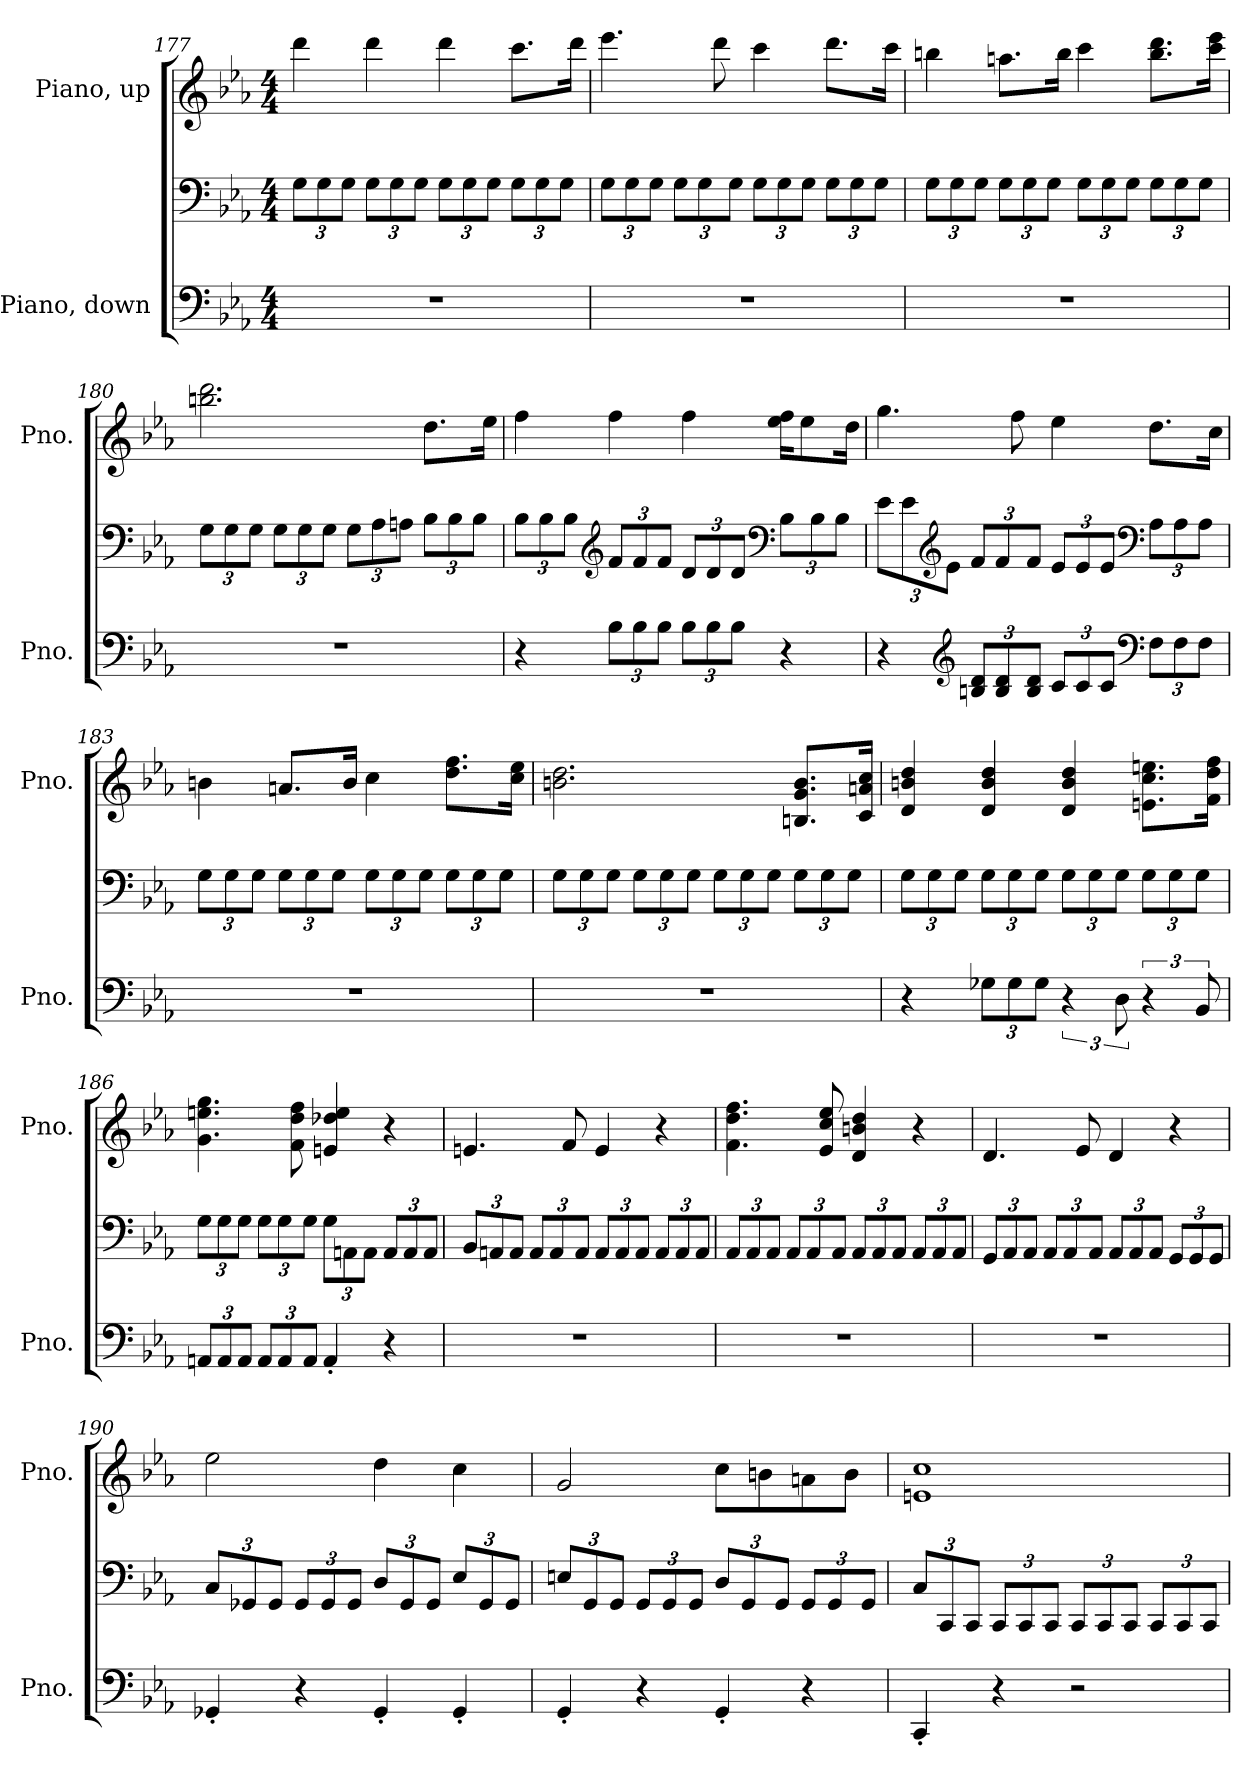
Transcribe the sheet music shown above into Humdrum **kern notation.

**kern	**kern	**kern
*part2	*part2	*part1
*staff3	*staff2	*staff1
*I"Piano, down	*	*I"Piano, up
*I'Pno.	*	*I'Pno.
*clefF4	*clefF4	*clefG2
*k[b-e-a-]	*k[b-e-a-]	*k[b-e-a-]
*M4/4	*M4/4	*M4/4
*	*Xbrackettup	*
=177	=177	=177
1r	12G\L	4ddd\
.	12G\	.
.	12G\J	.
.	12G\L	4ddd\
.	12G\	.
.	12G\J	.
.	12G\L	4ddd\
.	12G\	.
.	12G\J	.
.	12G\L	8.ccc\L
.	12G\	.
.	12G\J	.
.	.	16ddd\Jk
!!LO:LB:g=z
=178	=178	=178
1r	12G\L	4.eee-\
.	12G\	.
.	12G\J	.
.	12G\L	.
.	12G\	.
.	.	8ddd\
.	12G\J	.
.	12G\L	4ccc\
.	12G\	.
.	12G\J	.
.	12G\L	8.ddd\L
.	12G\	.
.	12G\J	.
.	.	16ccc\Jk
=179	=179	=179
1r	12G\L	4bbn\
.	12G\	.
.	12G\J	.
.	12G\L	8.aan\L
.	12G\	.
.	12G\J	.
.	.	16bb\Jk
.	12G\L	4ccc\
.	12G\	.
.	12G\J	.
.	12G\L	8.bb\ 8.ddd\L
.	12G\	.
.	12G\J	.
.	.	16ccc\ 16eee-\Jk
=180	=180	=180
1r	12G\L	2.bbn\ 2.ddd\
.	12G\	.
.	12G\J	.
.	12G\L	.
.	12G\	.
.	12G\J	.
.	12G\L	.
.	12A-\	.
.	12An\J	.
.	12B-\L	8.dd\L
.	12B-\	.
.	12B-\J	.
.	.	16ee-\Jk
!!LO:LB:g=z
=181	=181	=181
4r	12B-\L	4ff\
.	12B-\	.
.	12B-\J	.
*	*clefG2	*
*Xbrackettup	*	*
12B-\L	12f/L	4ff\
12B-\	12f/	.
12B-\J	12f/J	.
12B-\L	12d/L	4ff\
12B-\	12d/	.
12B-\J	12d/J	.
*	*clefF4	*
4r	12B-\L	16ee-\ 16ff\KL
.	.	8ee-\
.	12B-\	.
.	12B-\J	.
.	.	16dd\Jk
=182	=182	=182
4r	12e-\L	4.gg\
.	12e-\	.
*	*clefG2	*
.	12e-\J	.
*clefG2	*	*
12Bn/ 12d/L	12f/L	.
12B/ 12d/	12f/	.
.	.	8ff\
12B/ 12d/J	12f/J	.
12c/L	12e-/L	4ee-\
12c/	12e-/	.
12c/J	12e-/J	.
*clefF4	*clefF4	*
12F\L	12A-\L	8.dd\L
12F\	12A-\	.
12F\J	12A-\J	.
.	.	16cc\Jk
!!LO:PB:g=z
=183	=183	=183
1r	12G\L	4bn\
.	12G\	.
.	12G\J	.
.	12G\L	8.an/L
.	12G\	.
.	12G\J	.
.	.	16b/Jk
.	12G\L	4cc\
.	12G\	.
.	12G\J	.
.	12G\L	8.dd\ 8.ff\L
.	12G\	.
.	12G\J	.
.	.	16cc\ 16ee-\Jk
=184	=184	=184
1r	12G\L	2.bn\ 2.dd\
.	12G\	.
.	12G\J	.
.	12G\L	.
.	12G\	.
.	12G\J	.
.	12G\L	.
.	12G\	.
.	12G\J	.
.	12G\L	8.Bn/ 8.g/ 8.b/L
.	12G\	.
.	12G\J	.
.	.	16c/ 16an/ 16cc/Jk
=185	=185	=185
4r	12G\L	4d/ 4bn/ 4dd/
.	12G\	.
.	12G\J	.
12G-X\L	12G\L	4d/ 4b/ 4dd/
12G-\	12G\	.
12G-\J	12G\J	.
*brackettup	*	*
6r	12G\L	4d/ 4b/ 4dd/
.	12G\	.
12D\	12G\J	.
6r	12G\L	8.en\ 8.cc\ 8.een\L
.	12G\	.
12BB-/	12G\J	.
.	.	16f\ 16dd\ 16ff\Jk
!!LO:LB:g=z
=186	=186	=186
*Xbrackettup	*	*
12AAn/L	12G\L	4.g\ 4.een\ 4.gg\
12AA/	12G\	.
12AA/J	12G\J	.
12AA/L	12G\L	.
12AA/	12G\	.
.	.	8f\ 8dd\ 8ff\
12AA/J	12G\J	.
4AA'/	12G\L	4en/ 4dd-X/ 4ee/
.	12AAn\	.
.	12AA\J	.
4r	12AA/L	4r
.	12AA/	.
.	12AA/J	.
=187	=187	=187
1r	12BB-/L	4.en/
.	12AAn/	.
.	12AA/J	.
.	12AA/L	.
.	12AA/	.
.	.	8f/
.	12AA/J	.
.	12AA/L	4e/
.	12AA/	.
.	12AA/J	.
.	12AA/L	4r
.	12AA/	.
.	12AA/J	.
=188	=188	=188
1r	12AA-/L	4.f\ 4.dd\ 4.ff\
.	12AA-/	.
.	12AA-/J	.
.	12AA-/L	.
.	12AA-/	.
.	.	8e-/ 8cc/ 8ee-/
.	12AA-/J	.
.	12AA-/L	4d/ 4bn/ 4dd/
.	12AA-/	.
.	12AA-/J	.
.	12AA-/L	4r
.	12AA-/	.
.	12AA-/J	.
!!LO:LB:g=z
=189	=189	=189
1r	12GG/L	4.d/
.	12AA-/	.
.	12AA-/J	.
.	12AA-/L	.
.	12AA-/	.
.	.	8e-/
.	12AA-/J	.
.	12AA-/L	4d/
.	12AA-/	.
.	12AA-/J	.
.	12GG/L	4r
.	12GG/	.
.	12GG/J	.
=190	=190	=190
4GG-X'/	12C/L	2ee-\
.	12GG-X/	.
.	12GG-/J	.
4r	12GG-/L	.
.	12GG-/	.
.	12GG-/J	.
4GG-'/	12D/L	4dd\
.	12GG-/	.
.	12GG-/J	.
4GG-'/	12E-/L	4cc\
.	12GG-/	.
.	12GG-/J	.
=191	=191	=191
4GG'/	12En/L	2g/
.	12GG/	.
.	12GG/J	.
4r	12GG/L	.
.	12GG/	.
.	12GG/J	.
4GG'/	12D/L	8cc\L
.	12GG/	.
.	.	8bn\
.	12GG/J	.
4r	12GG/L	8an\
.	12GG/	.
.	.	8b\J
.	12GG/J	.
!!LO:LB:g=z
=192	=192	=192
4CC'/	12C/L	1en 1cc
.	12CC/	.
.	12CC/J	.
4r	12CC/L	.
.	12CC/	.
.	12CC/J	.
2r	12CC/L	.
.	12CC/	.
.	12CC/J	.
.	12CC/L	.
.	12CC/	.
.	12CC/J	.
=	=	=
*-	*-	*-
